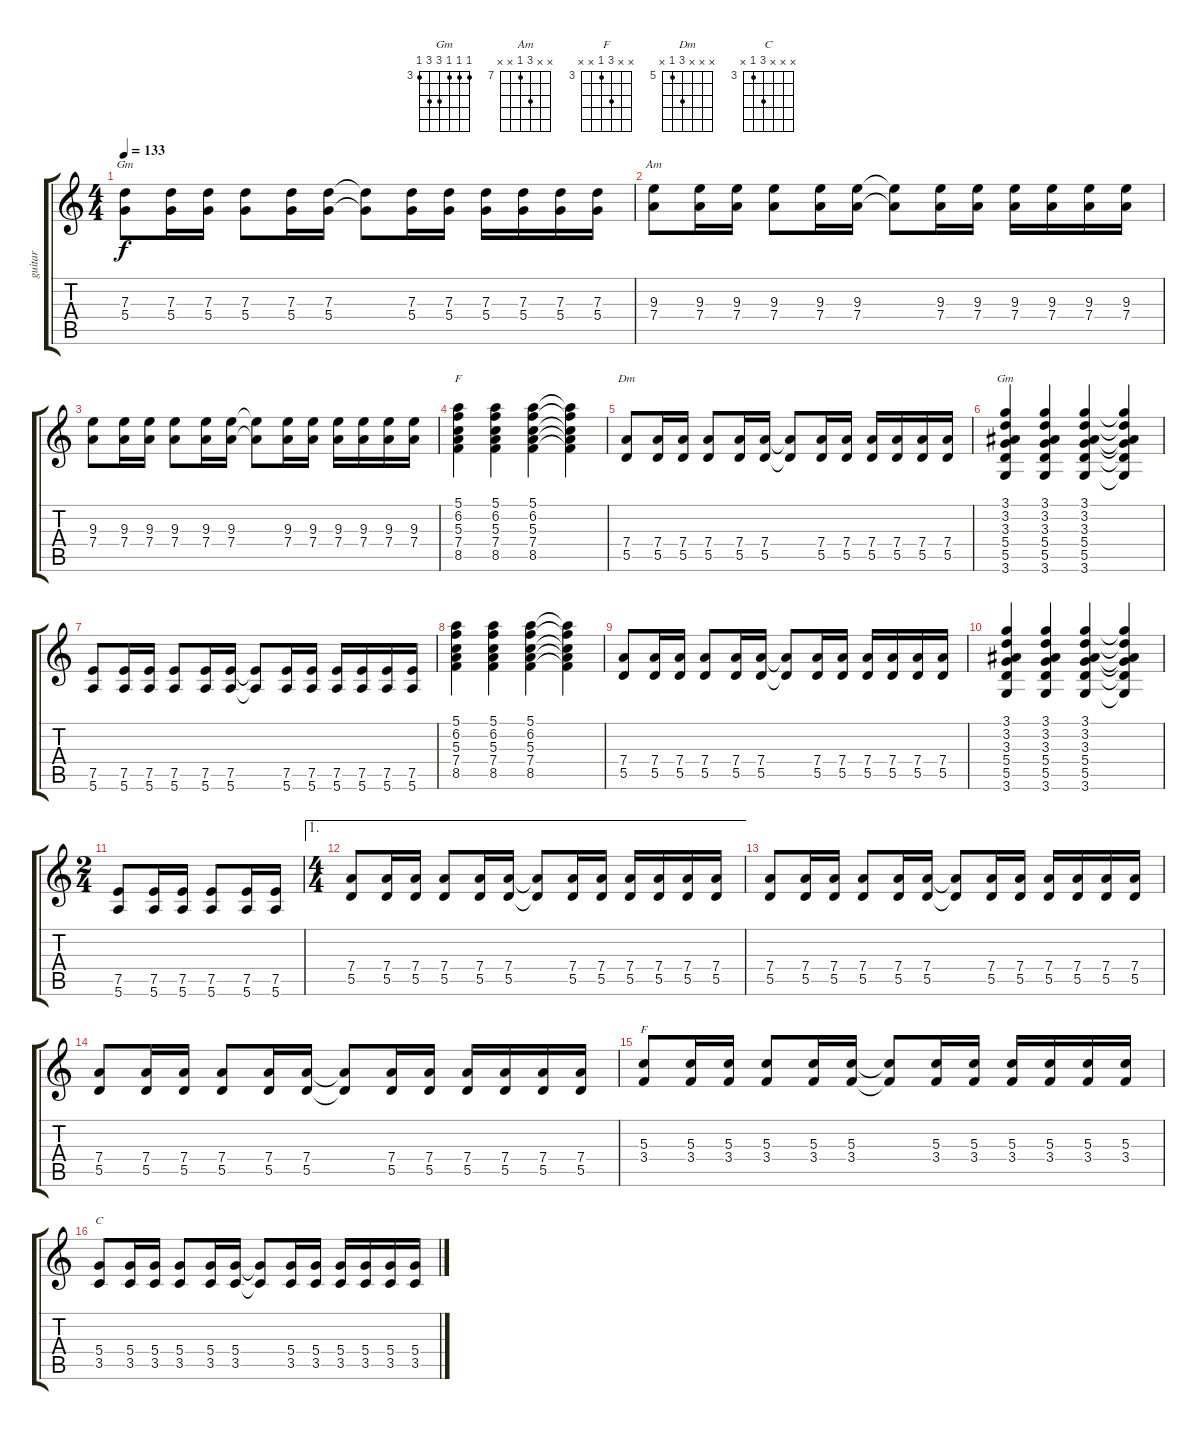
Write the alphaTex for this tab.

\track ("guitar" "guitar") {instrument distortionguitar}
\staff {score tabs}
\tuning (E4 B3 G3 D3 A2 E2) {hide}
\chord ("Gm" x x 7 5 x x) {firstfret 5}
\chord ("Am" x x 9 7 x x) {firstfret 7}
\chord ("F" 5 6 5 7 8 x) {firstfret 5}
\chord ("Dm" x x x 7 5 x) {firstfret 5}
\chord ("Gm" 3 3 3 5 5 3) {firstfret 3}
\chord ("F" x x 5 3 x x) {firstfret 3}
\chord ("C" x x x 5 3 x) {firstfret 3}
\ts (4 4)
\tempo 133
\clef g2
\ks c
(7.3 5.4).8{ch "Gm" dy f} (7.3 5.4).16 (7.3 5.4).16 (7.3 5.4).8 (7.3 5.4).16 (7.3 5.4).16 (7.3{t} 5.4{t}).8 (7.3 5.4).16 (7.3 5.4).16 (7.3 5.4).16 (7.3 5.4).16 (7.3 5.4).16 (7.3 5.4).16 |
(9.3 7.4).8{ch "Am"} (9.3 7.4).16 (9.3 7.4).16 (9.3 7.4).8 (9.3 7.4).16 (9.3 7.4).16 (9.3{t} 7.4{t}).8 (9.3 7.4).16 (9.3 7.4).16 (9.3 7.4).16 (9.3 7.4).16 (9.3 7.4).16 (9.3 7.4).16 |
(9.3 7.4).8 (9.3 7.4).16 (9.3 7.4).16 (9.3 7.4).8 (9.3 7.4).16 (9.3 7.4).16 (9.3{t} 7.4{t}).8 (9.3 7.4).16 (9.3 7.4).16 (9.3 7.4).16 (9.3 7.4).16 (9.3 7.4).16 (9.3 7.4).16 |
(5.1 6.2 5.3 7.4 8.5).4{ch "F"} (5.1 6.2 5.3 7.4 8.5).4 (5.1 6.2 5.3 7.4 8.5).4 (5.1{t} 6.2{t} 5.3{t} 7.4{t} 8.5{t}).4 |
(7.4 5.5).8{ch "Dm"} (7.4 5.5).16 (7.4 5.5).16 (7.4 5.5).8 (7.4 5.5).16 (7.4 5.5).16 (7.4{t} 5.5{t}).8 (7.4 5.5).16 (7.4 5.5).16 (7.4 5.5).16 (7.4 5.5).16 (7.4 5.5).16 (7.4 5.5).16 |
(3.1 3.2 3.3 5.4 5.5 3.6).4{ch "Gm"} (3.1 3.2 3.3 5.4 5.5 3.6).4 (3.1 3.2 3.3 5.4 5.5 3.6).4 (3.1{t} 3.2{t} 3.3{t} 5.4{t} 5.5{t} 3.6{t}).4 |
(7.5 5.6).8 (7.5 5.6).16 (7.5 5.6).16 (7.5 5.6).8 (7.5 5.6).16 (7.5 5.6).16 (7.5{t} 5.6{t}).8 (7.5 5.6).16 (7.5 5.6).16 (7.5 5.6).16 (7.5 5.6).16 (7.5 5.6).16 (7.5 5.6).16 |
(5.1 6.2 5.3 7.4 8.5).4 (5.1 6.2 5.3 7.4 8.5).4 (5.1 6.2 5.3 7.4 8.5).4 (5.1{t} 6.2{t} 5.3{t} 7.4{t} 8.5{t}).4 |
(7.4 5.5).8 (7.4 5.5).16 (7.4 5.5).16 (7.4 5.5).8 (7.4 5.5).16 (7.4 5.5).16 (7.4{t} 5.5{t}).8 (7.4 5.5).16 (7.4 5.5).16 (7.4 5.5).16 (7.4 5.5).16 (7.4 5.5).16 (7.4 5.5).16 |
(3.1 3.2 3.3 5.4 5.5 3.6).4 (3.1 3.2 3.3 5.4 5.5 3.6).4 (3.1 3.2 3.3 5.4 5.5 3.6).4 (3.1{t} 3.2{t} 3.3{t} 5.4{t} 5.5{t} 3.6{t}).4 |
\ts (2 4)
(7.5 5.6).8 (7.5 5.6).16 (7.5 5.6).16 (7.5 5.6).8 (7.5 5.6).16 (7.5 5.6).16 |
\ae 1
\ts (4 4)
(7.4 5.5).8 (7.4 5.5).16 (7.4 5.5).16 (7.4 5.5).8 (7.4 5.5).16 (7.4 5.5).16 (7.4{t} 5.5{t}).8 (7.4 5.5).16 (7.4 5.5).16 (7.4 5.5).16 (7.4 5.5).16 (7.4 5.5).16 (7.4 5.5).16 |
(7.4 5.5).8 (7.4 5.5).16 (7.4 5.5).16 (7.4 5.5).8 (7.4 5.5).16 (7.4 5.5).16 (7.4{t} 5.5{t}).8 (7.4 5.5).16 (7.4 5.5).16 (7.4 5.5).16 (7.4 5.5).16 (7.4 5.5).16 (7.4 5.5).16 |
(7.4 5.5).8 (7.4 5.5).16 (7.4 5.5).16 (7.4 5.5).8 (7.4 5.5).16 (7.4 5.5).16 (7.4{t} 5.5{t}).8 (7.4 5.5).16 (7.4 5.5).16 (7.4 5.5).16 (7.4 5.5).16 (7.4 5.5).16 (7.4 5.5).16 |
(5.3 3.4).8{ch "F"} (5.3 3.4).16 (5.3 3.4).16 (5.3 3.4).8 (5.3 3.4).16 (5.3 3.4).16 (5.3{t} 3.4{t}).8 (5.3 3.4).16 (5.3 3.4).16 (5.3 3.4).16 (5.3 3.4).16 (5.3 3.4).16 (5.3 3.4).16 |
(5.4 3.5).8{ch "C"} (5.4 3.5).16 (5.4 3.5).16 (5.4 3.5).8 (5.4 3.5).16 (5.4 3.5).16 (5.4{t} 3.5{t}).8 (5.4 3.5).16 (5.4 3.5).16 (5.4 3.5).16 (5.4 3.5).16 (5.4 3.5).16 (5.4 3.5).16
